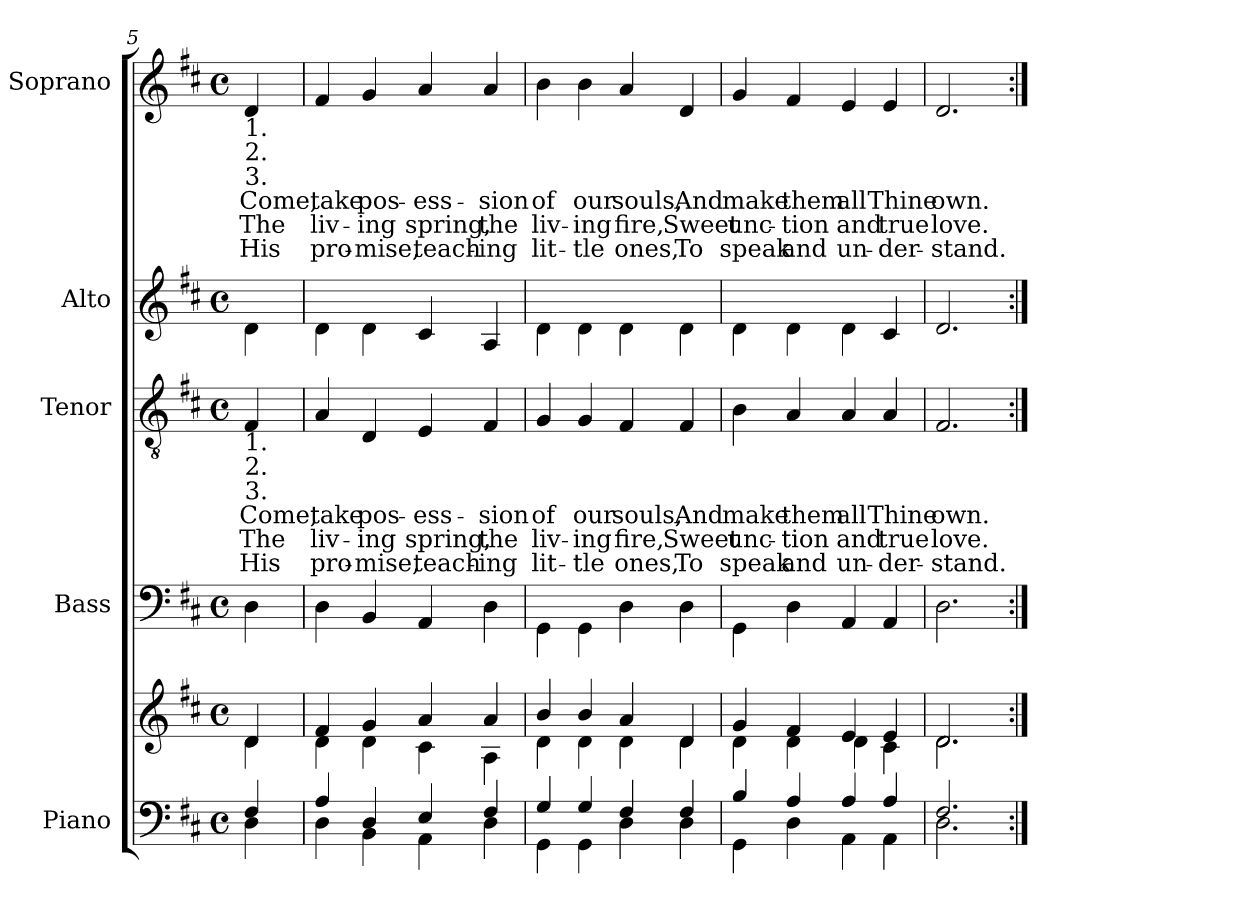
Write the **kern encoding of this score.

**kern	**kern	**kern	**kern	**text	**text	**text	**kern	**kern	**text	**text	**text
*part5	*part5	*part4	*part3	*part3	*part3	*part3	*part2	*part1	*part1	*part1	*part1
*staff6	*staff5	*staff4	*staff3	*staff3	*staff3	*staff3	*staff2	*staff1	*staff1	*staff1	*staff1
*I"Piano	*	*I"Bass	*I"Tenor	*	*	*	*I"Alto	*I"Soprano	*	*	*
*I'Pno.	*	*I'B.	*I'T.	*	*	*	*I'A.	*I'S.	*	*	*
!!LO:LB:g=z
*clefF4	*clefG2	*clefF4	*clefGv2	*	*	*	*clefG2	*clefG2	*	*	*
*k[f#c#]	*k[f#c#]	*k[f#c#]	*k[f#c#]	*	*	*	*k[f#c#]	*k[f#c#]	*	*	*
*M4/4	*M4/4	*M4/4	*M4/4	*	*	*	*M4/4	*M4/4	*	*	*
*met(c)	*met(c)	*met(c)	*met(c)	*	*	*	*met(c)	*met(c)	*	*	*
=5	=5	=5	=5	=5	=5	=5	=5	=5	=5	=5	=5
*^	*^	*	*	*	*	*	*	*	*	*	*
!	!	!	!	!	!	!	!	!	!	!LO:TX:b:t=1.	!	!	!
!	!	!	!	!	!	!	!	!	!	!LO:TX:b:t=2.	!	!	!
!	!	!	!	!	!	!	!	!	!	!LO:TX:b:t=3.	!	!	!
!	!	!	!	!	!LO:TX:b:t=1.	!	!	!	!	!	!	!	!
!	!	!	!	!	!LO:TX:b:t=2.	!	!	!	!	!	!	!	!
!	!	!	!	!	!LO:TX:b:t=3.	!	!	!	!	!	!	!	!
!	!	!	!	!	!	!LO:LY:b	!LO:LY:b	!LO:LY:b	!	!	!LO:LY:b	!LO:LY:b	!LO:LY:b
4F#/	4D\	4d/	4d\	4D\	4F#/	Come,	The	His	4d\	4d/	Come,	The	His
=6	=6	=6	=6	=6	=6	=6	=6	=6	=6	=6	=6	=6	=6
!	!	!	!	!	!	!LO:LY:b	!LO:LY:b	!LO:LY:b	!	!	!LO:LY:b	!LO:LY:b	!LO:LY:b
4A/	4D\	4f#/	4d\	4D\	4A/	take	liv-	pro-	4d\	4f#/	take	liv-	pro-
!	!	!	!	!	!	!LO:LY:b	!LO:LY:b	!LO:LY:b	!	!	!LO:LY:b	!LO:LY:b	!LO:LY:b
4D/	4BB\	4g/	4d\	4BB/	4D/	pos-	-ing	-mise,	4d\	4g/	pos-	-ing	-mise,
!	!	!	!	!	!	!LO:LY:b	!LO:LY:b	!LO:LY:b	!	!	!LO:LY:b	!LO:LY:b	!LO:LY:b
4E/	4AA\	4a/	4c#\	4AA/	4E/	-ess-	spring,	teach-	4c#/	4a/	-ess-	spring,	teach-
!	!	!	!	!	!	!LO:LY:b	!LO:LY:b	!LO:LY:b	!	!	!LO:LY:b	!LO:LY:b	!LO:LY:b
4F#/	4D\	4a/	4A\	4D\	4F#/	-sion	the	-ing	4A/	4a/	-sion	the	-ing
=7	=7	=7	=7	=7	=7	=7	=7	=7	=7	=7	=7	=7	=7
!	!	!	!	!	!	!LO:LY:b	!LO:LY:b	!LO:LY:b	!	!	!LO:LY:b	!LO:LY:b	!LO:LY:b
4G/	4GG\	4b/	4d\	4GG\	4G/	of	liv-	lit-	4d\	4b\	of	liv-	lit-
!	!	!	!	!	!	!LO:LY:b	!LO:LY:b	!LO:LY:b	!	!	!LO:LY:b	!LO:LY:b	!LO:LY:b
4G/	4GG\	4b/	4d\	4GG\	4G/	our	-ing	-tle	4d\	4b\	our	-ing	-tle
!	!	!	!	!	!	!LO:LY:b	!LO:LY:b	!LO:LY:b	!	!	!LO:LY:b	!LO:LY:b	!LO:LY:b
4F#/	4D\	4a/	4d\	4D\	4F#/	souls,	fire,	ones,	4d\	4a/	souls,	fire,	ones,
!	!	!	!	!	!	!LO:LY:b	!LO:LY:b	!LO:LY:b	!	!	!LO:LY:b	!LO:LY:b	!LO:LY:b
4F#/	4D\	4d/	4d\	4D\	4F#/	And	Sweet	To	4d\	4d/	And	Sweet	To
=8	=8	=8	=8	=8	=8	=8	=8	=8	=8	=8	=8	=8	=8
!	!	!	!	!	!	!LO:LY:b	!LO:LY:b	!LO:LY:b	!	!	!LO:LY:b	!LO:LY:b	!LO:LY:b
4B/	4GG\	4g/	4d\	4GG\	4B\	make	unc-	speak	4d\	4g/	make	unc-	speak
!	!	!	!	!	!	!LO:LY:b	!LO:LY:b	!LO:LY:b	!	!	!LO:LY:b	!LO:LY:b	!LO:LY:b
4A/	4D\	4f#/	4d\	4D\	4A/	them	-tion	and	4d\	4f#/	them	-tion	and
!	!	!	!	!	!	!LO:LY:b	!LO:LY:b	!LO:LY:b	!	!	!LO:LY:b	!LO:LY:b	!LO:LY:b
4A/	4AA\	4e/	4d\	4AA/	4A/	all	and	un-	4d\	4e/	all	and	un-
!	!	!	!	!	!	!LO:LY:b	!LO:LY:b	!LO:LY:b	!	!	!LO:LY:b	!LO:LY:b	!LO:LY:b
4A/	4AA\	4e/	4c#\	4AA/	4A/	Thine	true	-der-	4c#/	4e/	Thine	true	-der-
=9	=9	=9	=9	=9	=9	=9	=9	=9	=9	=9	=9	=9	=9
!	!	!	!	!	!	!LO:LY:b	!LO:LY:b	!LO:LY:b	!	!	!LO:LY:b	!LO:LY:b	!LO:LY:b
2.F#/	2.D\	2.d/	2.d\	2.D\	2.F#/	own.	love.	-stand.	2.d/	2.d/	own.	love.	-stand.
*v	*v	*	*	*	*	*	*	*	*	*	*	*	*
*	*v	*v	*	*	*	*	*	*	*	*	*	*
=:|!	=:|!	=:|!	=:|!	=:|!	=:|!	=:|!	=:|!	=:|!	=:|!	=:|!	=:|!
*-	*-	*-	*-	*-	*-	*-	*-	*-	*-	*-	*-
